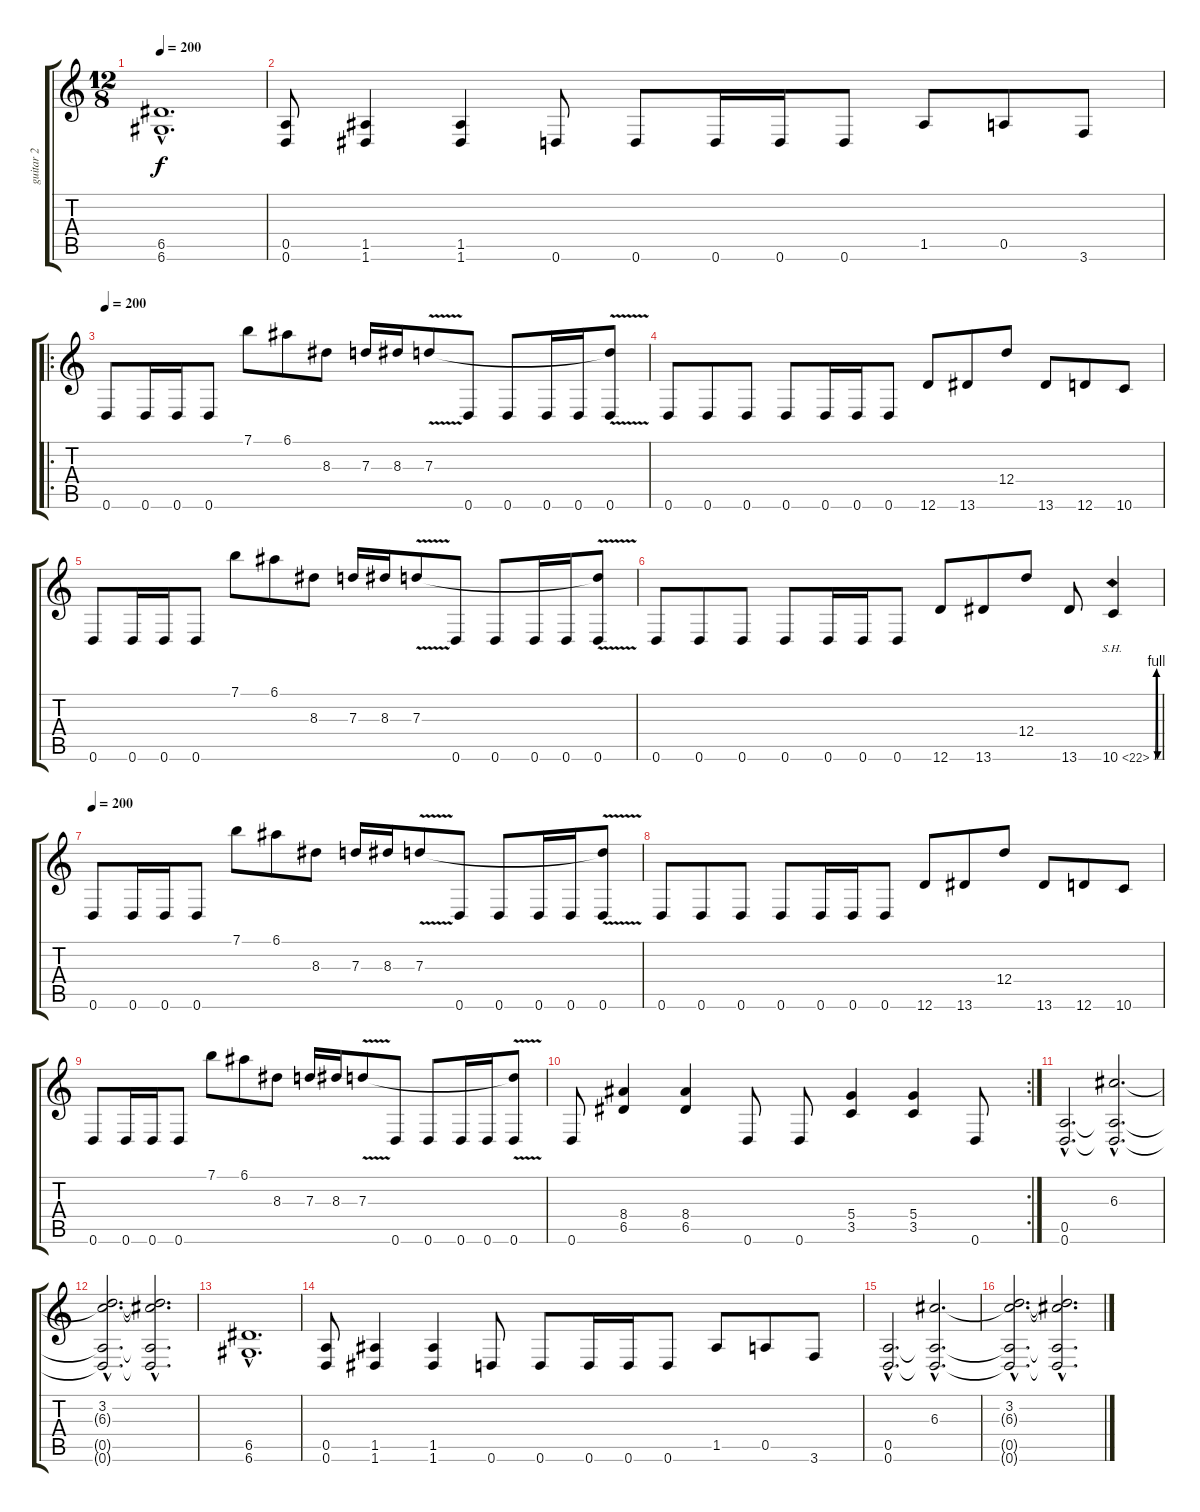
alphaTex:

\track ("guitar 2" "guitar 2") {instrument distortionguitar}
\staff {score tabs}
\tuning (E4 B3 G3 D3 A2 D2) {hide}
\ts (12 8)
\tempo 200
\clef g2
\ks c
(6.5{hac} 6.6{hac}).1{d dy f} |
(0.5 0.6).8 (1.5 1.6).4 (1.5 1.6).4 0.6.8 0.6.8 0.6.16 0.6.16 0.6.8 1.5.8 0.5.8 3.6.8 |
\ro
\tempo 200
0.6.8 0.6.16 0.6.16 0.6.8 7.1.8 6.1.8 8.3.8 7.3.16 8.3.16 7.3{v}.8 0.6.8 0.6.8 0.6.16 0.6.16 (7.3{t} 0.6).8 |
0.6.8 0.6.8 0.6.8 0.6.8 0.6.16 0.6.16 0.6.8 12.6.8 13.6.8 12.4.8 13.6.8 12.6.8 10.6.8 |
0.6.8 0.6.16 0.6.16 0.6.8 7.1.8 6.1.8 8.3.8 7.3.16 8.3.16 7.3{v}.8 0.6.8 0.6.8 0.6.16 0.6.16 (7.3{t} 0.6).8 |
0.6.8 0.6.8 0.6.8 0.6.8 0.6.16 0.6.16 0.6.8 12.6.8 13.6.8 12.4.8 13.6.8 10.6{be (custom 0 0 15 0 30 4 45 0 60 0) sh 12}.4 |
\tempo 200
0.6.8 0.6.16 0.6.16 0.6.8 7.1.8 6.1.8 8.3.8 7.3.16 8.3.16 7.3{v}.8 0.6.8 0.6.8 0.6.16 0.6.16 (7.3{t} 0.6).8 |
0.6.8 0.6.8 0.6.8 0.6.8 0.6.16 0.6.16 0.6.8 12.6.8 13.6.8 12.4.8 13.6.8 12.6.8 10.6.8 |
0.6.8 0.6.16 0.6.16 0.6.8 7.1.8 6.1.8 8.3.8 7.3.16 8.3.16 7.3{v}.8 0.6.8 0.6.8 0.6.16 0.6.16 (7.3{t} 0.6).8 |
\rc 2
0.6.8 (8.4 6.5).4 (8.4 6.5).4 0.6.8 0.6.8 (5.4 3.5).4 (5.4 3.5).4 0.6.8 |
(0.5{hac} 0.6{hac}).2{d} (6.3{hac} 0.5{hac t} 0.6{hac t}).2{d} |
(3.2{hac} 6.3{hac t} 0.5{hac t} 0.6{hac t}).2{d} (3.2{hac t} 6.3{hac t} 0.5{hac t} 0.6{hac t}).2{d} |
(6.5{hac} 6.6{hac}).1{d} |
(0.5 0.6).8 (1.5 1.6).4 (1.5 1.6).4 0.6.8 0.6.8 0.6.16 0.6.16 0.6.8 1.5.8 0.5.8 3.6.8 |
(0.5{hac} 0.6{hac}).2{d} (6.3{hac} 0.5{hac t} 0.6{hac t}).2{d} |
(3.2{hac} 6.3{hac t} 0.5{hac t} 0.6{hac t}).2{d} (3.2{hac t} 6.3{hac t} 0.5{hac t} 0.6{hac t}).2{d}
